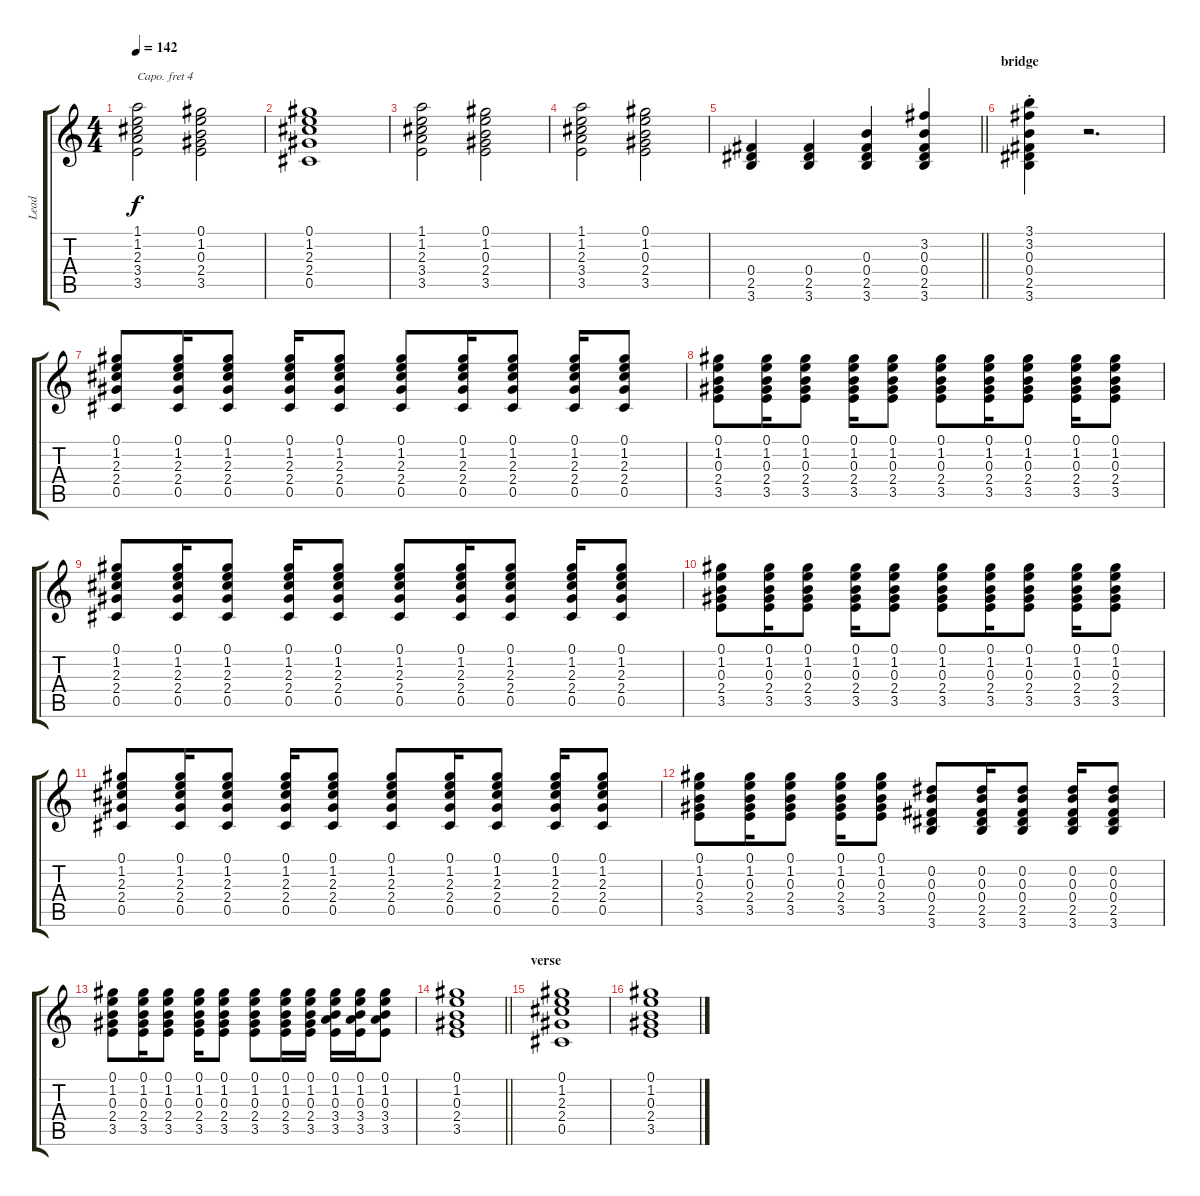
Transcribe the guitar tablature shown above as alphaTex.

\track ("Lead" "Lead") {instrument acousticguitarsteel}
\staff {score tabs}
\capo 4
\tuning (E4 B3 G3 D3 A2 E2) {hide}
\ts (4 4)
\tempo 142
\clef g2
\ks c
(1.1 1.2 2.3 3.4 3.5).2{dy f} (0.1 1.2 0.3 2.4 3.5).2 |
(0.1 1.2 2.3 2.4 0.5).1 |
(1.1 1.2 2.3 3.4 3.5).2 (0.1 1.2 0.3 2.4 3.5).2 |
(1.1 1.2 2.3 3.4 3.5).2 (0.1 1.2 0.3 2.4 3.5).2 |
\barLineRight lightlight
(0.4 2.5 3.6).4 (0.4 2.5 3.6).4 (0.3 0.4 2.5 3.6).4 (3.2 0.3 0.4 2.5 3.6).4 |
\section ("" "bridge")
(3.1{st} 3.2{st} 0.3{st} 0.4{st} 2.5{st} 3.6{st}).4 r.2{d} |
(0.1 1.2 2.3 2.4 0.5).8 (0.1 1.2 2.3 2.4 0.5).16 (0.1 1.2 2.3 2.4 0.5).8 (0.1 1.2 2.3 2.4 0.5).16 (0.1 1.2 2.3 2.4 0.5).8 (0.1 1.2 2.3 2.4 0.5).8 (0.1 1.2 2.3 2.4 0.5).16 (0.1 1.2 2.3 2.4 0.5).8 (0.1 1.2 2.3 2.4 0.5).16 (0.1 1.2 2.3 2.4 0.5).8 |
(0.1 1.2 0.3 2.4 3.5).8 (0.1 1.2 0.3 2.4 3.5).16 (0.1 1.2 0.3 2.4 3.5).8 (0.1 1.2 0.3 2.4 3.5).16 (0.1 1.2 0.3 2.4 3.5).8 (0.1 1.2 0.3 2.4 3.5).8 (0.1 1.2 0.3 2.4 3.5).16 (0.1 1.2 0.3 2.4 3.5).8 (0.1 1.2 0.3 2.4 3.5).16 (0.1 1.2 0.3 2.4 3.5).8 |
(0.1 1.2 2.3 2.4 0.5).8 (0.1 1.2 2.3 2.4 0.5).16 (0.1 1.2 2.3 2.4 0.5).8 (0.1 1.2 2.3 2.4 0.5).16 (0.1 1.2 2.3 2.4 0.5).8 (0.1 1.2 2.3 2.4 0.5).8 (0.1 1.2 2.3 2.4 0.5).16 (0.1 1.2 2.3 2.4 0.5).8 (0.1 1.2 2.3 2.4 0.5).16 (0.1 1.2 2.3 2.4 0.5).8 |
(0.1 1.2 0.3 2.4 3.5).8 (0.1 1.2 0.3 2.4 3.5).16 (0.1 1.2 0.3 2.4 3.5).8 (0.1 1.2 0.3 2.4 3.5).16 (0.1 1.2 0.3 2.4 3.5).8 (0.1 1.2 0.3 2.4 3.5).8 (0.1 1.2 0.3 2.4 3.5).16 (0.1 1.2 0.3 2.4 3.5).8 (0.1 1.2 0.3 2.4 3.5).16 (0.1 1.2 0.3 2.4 3.5).8 |
(0.1 1.2 2.3 2.4 0.5).8 (0.1 1.2 2.3 2.4 0.5).16 (0.1 1.2 2.3 2.4 0.5).8 (0.1 1.2 2.3 2.4 0.5).16 (0.1 1.2 2.3 2.4 0.5).8 (0.1 1.2 2.3 2.4 0.5).8 (0.1 1.2 2.3 2.4 0.5).16 (0.1 1.2 2.3 2.4 0.5).8 (0.1 1.2 2.3 2.4 0.5).16 (0.1 1.2 2.3 2.4 0.5).8 |
(0.1 1.2 0.3 2.4 3.5).8 (0.1 1.2 0.3 2.4 3.5).16 (0.1 1.2 0.3 2.4 3.5).8 (0.1 1.2 0.3 2.4 3.5).16 (0.1 1.2 0.3 2.4 3.5).8 (0.2 0.3 0.4 2.5 3.6).8 (0.2 0.3 0.4 2.5 3.6).16 (0.2 0.3 0.4 2.5 3.6).8 (0.2 0.3 0.4 2.5 3.6).16 (0.2 0.3 0.4 2.5 3.6).8 |
(0.1 1.2 0.3 2.4 3.5).8 (0.1 1.2 0.3 2.4 3.5).16 (0.1 1.2 0.3 2.4 3.5).8 (0.1 1.2 0.3 2.4 3.5).16 (0.1 1.2 0.3 2.4 3.5).8 (0.1 1.2 0.3 2.4 3.5).8 (0.1 1.2 0.3 2.4 3.5).16 (0.1 1.2 0.3 2.4 3.5).16 (0.1 1.2 0.3 3.4 3.5).16 (0.1 1.2 0.3 3.4 3.5).16 (0.1 1.2 0.3 3.4 3.5).8 |
\barLineRight lightlight
(0.1 1.2 0.3 2.4 3.5).1 |
\section ("" "verse")
(0.1 1.2 2.3 2.4 0.5).1 |
(0.1 1.2 0.3 2.4 3.5).1
